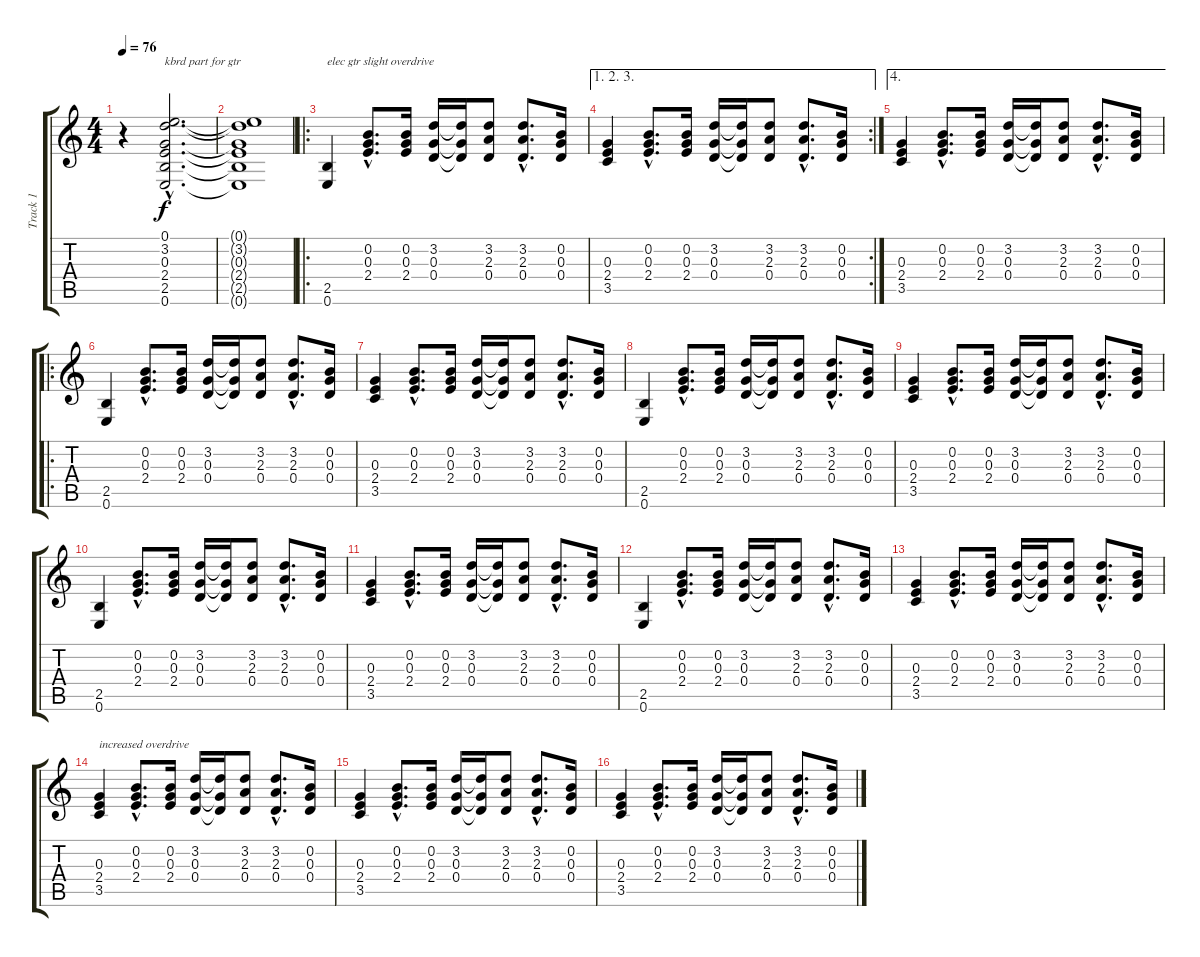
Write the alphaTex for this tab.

\track ("Track 1" "Track 1") {instrument acousticguitarsteel}
\staff {score tabs}
\tuning (E4 B3 G3 D3 A2 E2) {hide}
\ts (4 4)
\tempo 76
\clef g2
\ks c
r.4{dy f instrument acousticguitarsteel} (0.1{hac} 3.2{hac} 0.3{hac} 2.4{hac} 2.5{hac} 0.6{hac}).2{d txt "kbrd part for gtr"} |
(0.1{t} 3.2{t} 0.3{t} 2.4{t} 2.5{t} 0.6{t}).1 |
\ro
(2.5 0.6).4{txt "elec gtr slight overdrive"} (0.2{hac} 0.3{hac} 2.4{hac}).8{d} (0.2 0.3 2.4).16 (3.2 0.3 0.4).16 (3.2{t} 0.3{t} 0.4{t}).16 (3.2 2.3 0.4).8 (3.2{hac} 2.3{hac} 0.4{hac}).8{d} (0.2 0.3 0.4).16 |
\ae (1 2 3)
\rc 2
(0.3 2.4 3.5).4 (0.2{hac} 0.3{hac} 2.4{hac}).8{d} (0.2 0.3 2.4).16 (3.2 0.3 0.4).16 (3.2{t} 0.3{t} 0.4{t}).16 (3.2 2.3 0.4).8 (3.2{hac} 2.3{hac} 0.4{hac}).8{d} (0.2 0.3 0.4).16 |
\ae 4
(0.3 2.4 3.5).4 (0.2{hac} 0.3{hac} 2.4{hac}).8{d} (0.2 0.3 2.4).16 (3.2 0.3 0.4).16 (3.2{t} 0.3{t} 0.4{t}).16 (3.2 2.3 0.4).8 (3.2{hac} 2.3{hac} 0.4{hac}).8{d} (0.2 0.3 0.4).16 |
\ro
(2.5 0.6).4 (0.2{hac} 0.3{hac} 2.4{hac}).8{d} (0.2 0.3 2.4).16 (3.2 0.3 0.4).16 (3.2{t} 0.3{t} 0.4{t}).16 (3.2 2.3 0.4).8 (3.2{hac} 2.3{hac} 0.4{hac}).8{d} (0.2 0.3 0.4).16 |
(0.3 2.4 3.5).4 (0.2{hac} 0.3{hac} 2.4{hac}).8{d} (0.2 0.3 2.4).16 (3.2 0.3 0.4).16 (3.2{t} 0.3{t} 0.4{t}).16 (3.2 2.3 0.4).8 (3.2{hac} 2.3{hac} 0.4{hac}).8{d} (0.2 0.3 0.4).16 |
(2.5 0.6).4 (0.2{hac} 0.3{hac} 2.4{hac}).8{d} (0.2 0.3 2.4).16 (3.2 0.3 0.4).16 (3.2{t} 0.3{t} 0.4{t}).16 (3.2 2.3 0.4).8 (3.2{hac} 2.3{hac} 0.4{hac}).8{d} (0.2 0.3 0.4).16 |
(0.3 2.4 3.5).4 (0.2{hac} 0.3{hac} 2.4{hac}).8{d} (0.2 0.3 2.4).16 (3.2 0.3 0.4).16 (3.2{t} 0.3{t} 0.4{t}).16 (3.2 2.3 0.4).8 (3.2{hac} 2.3{hac} 0.4{hac}).8{d} (0.2 0.3 0.4).16 |
(2.5 0.6).4 (0.2{hac} 0.3{hac} 2.4{hac}).8{d} (0.2 0.3 2.4).16 (3.2 0.3 0.4).16 (3.2{t} 0.3{t} 0.4{t}).16 (3.2 2.3 0.4).8 (3.2{hac} 2.3{hac} 0.4{hac}).8{d} (0.2 0.3 0.4).16 |
(0.3 2.4 3.5).4 (0.2{hac} 0.3{hac} 2.4{hac}).8{d} (0.2 0.3 2.4).16 (3.2 0.3 0.4).16 (3.2{t} 0.3{t} 0.4{t}).16 (3.2 2.3 0.4).8 (3.2{hac} 2.3{hac} 0.4{hac}).8{d} (0.2 0.3 0.4).16 |
(2.5 0.6).4 (0.2{hac} 0.3{hac} 2.4{hac}).8{d} (0.2 0.3 2.4).16 (3.2 0.3 0.4).16 (3.2{t} 0.3{t} 0.4{t}).16 (3.2 2.3 0.4).8 (3.2{hac} 2.3{hac} 0.4{hac}).8{d} (0.2 0.3 0.4).16 |
(0.3 2.4 3.5).4 (0.2{hac} 0.3{hac} 2.4{hac}).8{d} (0.2 0.3 2.4).16 (3.2 0.3 0.4).16 (3.2{t} 0.3{t} 0.4{t}).16 (3.2 2.3 0.4).8 (3.2{hac} 2.3{hac} 0.4{hac}).8{d} (0.2 0.3 0.4).16 |
(0.3 2.4 3.5).4{txt "increased overdrive"} (0.2{hac} 0.3{hac} 2.4{hac}).8{d} (0.2 0.3 2.4).16 (3.2 0.3 0.4).16 (3.2{t} 0.3{t} 0.4{t}).16 (3.2 2.3 0.4).8 (3.2{hac} 2.3{hac} 0.4{hac}).8{d} (0.2 0.3 0.4).16 |
(0.3 2.4 3.5).4 (0.2{hac} 0.3{hac} 2.4{hac}).8{d} (0.2 0.3 2.4).16 (3.2 0.3 0.4).16 (3.2{t} 0.3{t} 0.4{t}).16 (3.2 2.3 0.4).8 (3.2{hac} 2.3{hac} 0.4{hac}).8{d} (0.2 0.3 0.4).16 |
(0.3 2.4 3.5).4 (0.2{hac} 0.3{hac} 2.4{hac}).8{d} (0.2 0.3 2.4).16 (3.2 0.3 0.4).16 (3.2{t} 0.3{t} 0.4{t}).16 (3.2 2.3 0.4).8 (3.2{hac} 2.3{hac} 0.4{hac}).8{d} (0.2 0.3 0.4).16
